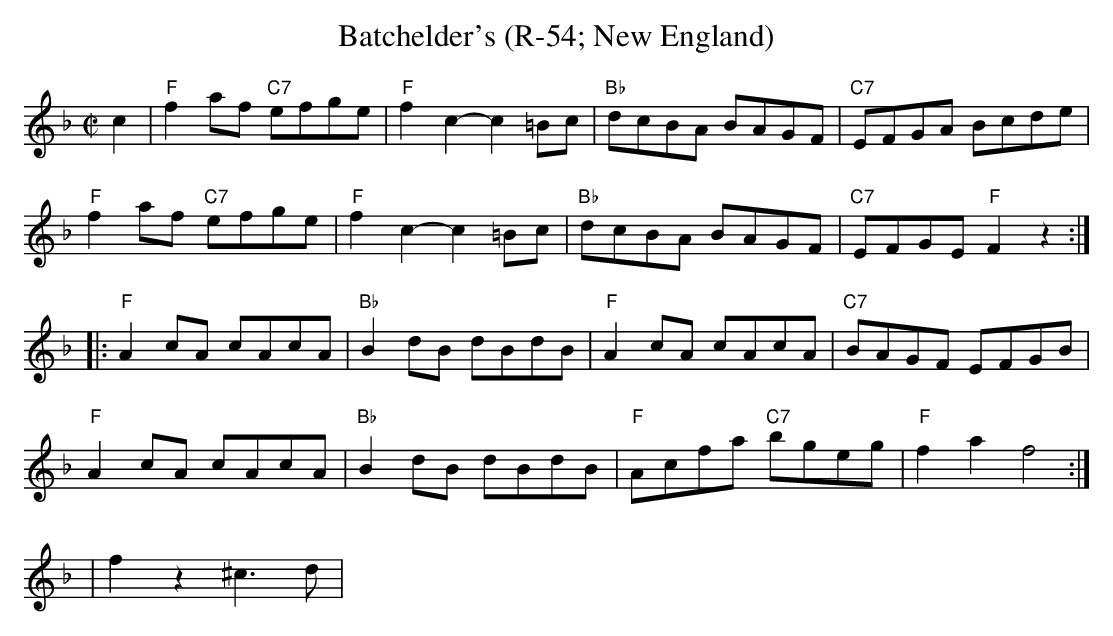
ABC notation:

X:1
T: Batchelder's (R-54; New England)
M: C|
K: F
c2| "F"f2af "C7"efge| "F"f2c2- c2=Bc| "Bb"dcBA BAGF| "C7"EFGA Bcde|
    "F"f2af "C7"efge| "F"f2c2- c2=Bc| "Bb"dcBA BAGF| "C7"EFGE "F"F2 z2:|
|:"F"A2cA cAcA| "Bb"B2dB dBdB| "F"A2cA cAcA| "C7"BAGF EFGB|
"F"A2cA cAcA| "Bb"B2dB dBdB| "F"Acfa "C7"bgeg| "F"f2a2 f4 :|
|f2z2^c3d|
